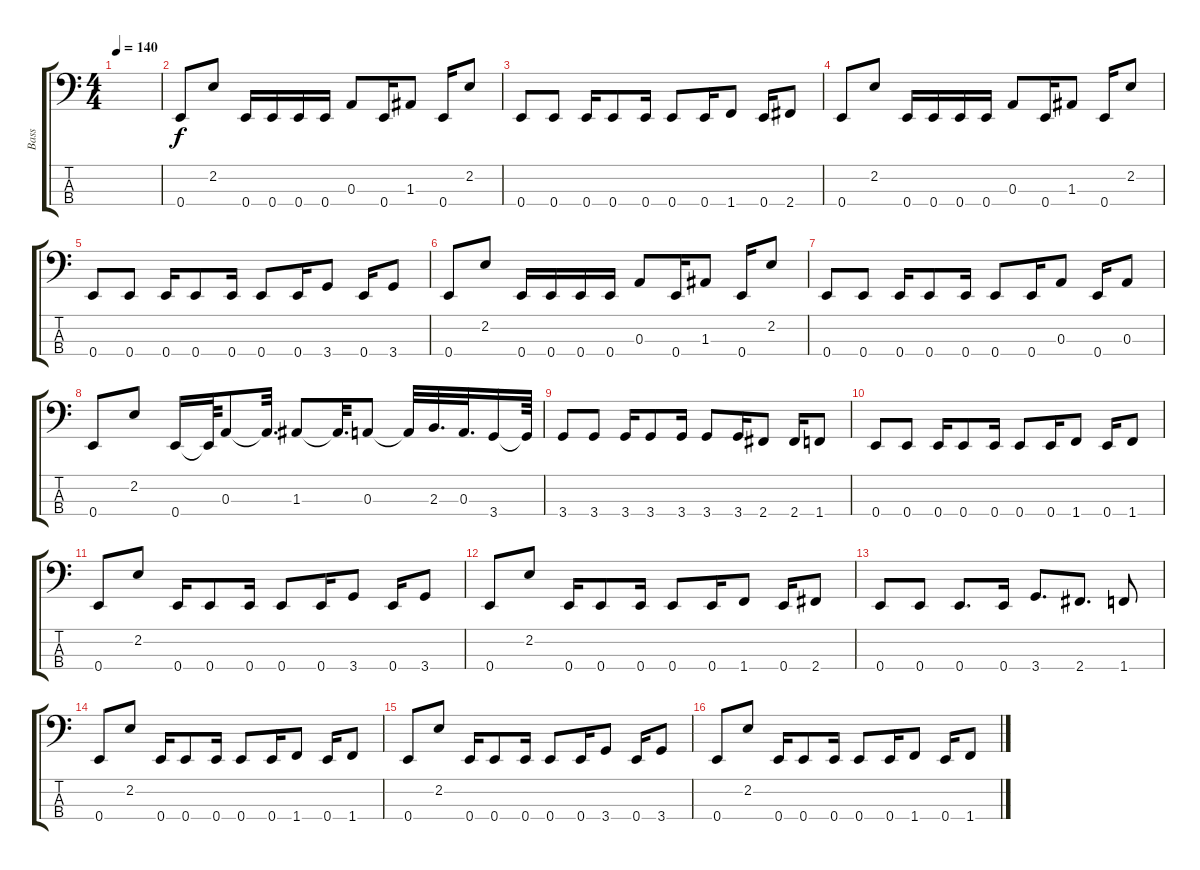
\track ("Bass" "Bass") {instrument electricbassfinger}
\staff {score tabs}
\tuning (G2 D2 A1 E1) {hide}
\ts (4 4)
\tempo 140
\clef f4
\ks c
|
0.4.8 2.2.8 0.4.16 0.4.16 0.4.16 0.4.16 0.3.8 0.4.16 1.3.8 0.4.16 2.2.8 |
0.4.8 0.4.8 0.4.16 0.4.8 0.4.16 0.4.8 0.4.16 1.4.8 0.4.16 2.4.8 |
0.4.8 2.2.8 0.4.16 0.4.16 0.4.16 0.4.16 0.3.8 0.4.16 1.3.8 0.4.16 2.2.8 |
0.4.8 0.4.8 0.4.16 0.4.8 0.4.16 0.4.8 0.4.16 3.4.8 0.4.16 3.4.8 |
0.4.8 2.2.8 0.4.16 0.4.16 0.4.16 0.4.16 0.3.8 0.4.16 1.3.8 0.4.16 2.2.8 |
0.4.8 0.4.8 0.4.16 0.4.8 0.4.16 0.4.8 0.4.16 0.3.8 0.4.16 0.3.8 |
0.4.8 2.2.8 0.4.16 0.4{t}.64 0.3.8 0.3{t}.32{d} 1.3.8 1.3{t}.32{d} 0.3.8 0.3{t}.32 2.3.32{d} 0.3.32{d} 3.4.16 3.4{t}.64 |
3.4.8 3.4.8 3.4.16 3.4.8 3.4.16 3.4.8 3.4.16 2.4.8 2.4.16 1.4.8 |
0.4.8 0.4.8 0.4.16 0.4.8 0.4.16 0.4.8 0.4.16 1.4.8 0.4.16 1.4.8 |
0.4.8 2.2.8 0.4.16 0.4.8 0.4.16 0.4.8 0.4.16 3.4.8 0.4.16 3.4.8 |
0.4.8 2.2.8 0.4.16 0.4.8 0.4.16 0.4.8 0.4.16 1.4.8 0.4.16 2.4.8 |
0.4.8 0.4.8 0.4.8{d} 0.4.16 3.4.8{d} 2.4.8{d} 1.4.8 |
0.4.8 2.2.8 0.4.16 0.4.8 0.4.16 0.4.8 0.4.16 1.4.8 0.4.16 1.4.8 |
0.4.8 2.2.8 0.4.16 0.4.8 0.4.16 0.4.8 0.4.16 3.4.8 0.4.16 3.4.8 |
0.4.8 2.2.8 0.4.16 0.4.8 0.4.16 0.4.8 0.4.16 1.4.8 0.4.16 1.4.8
